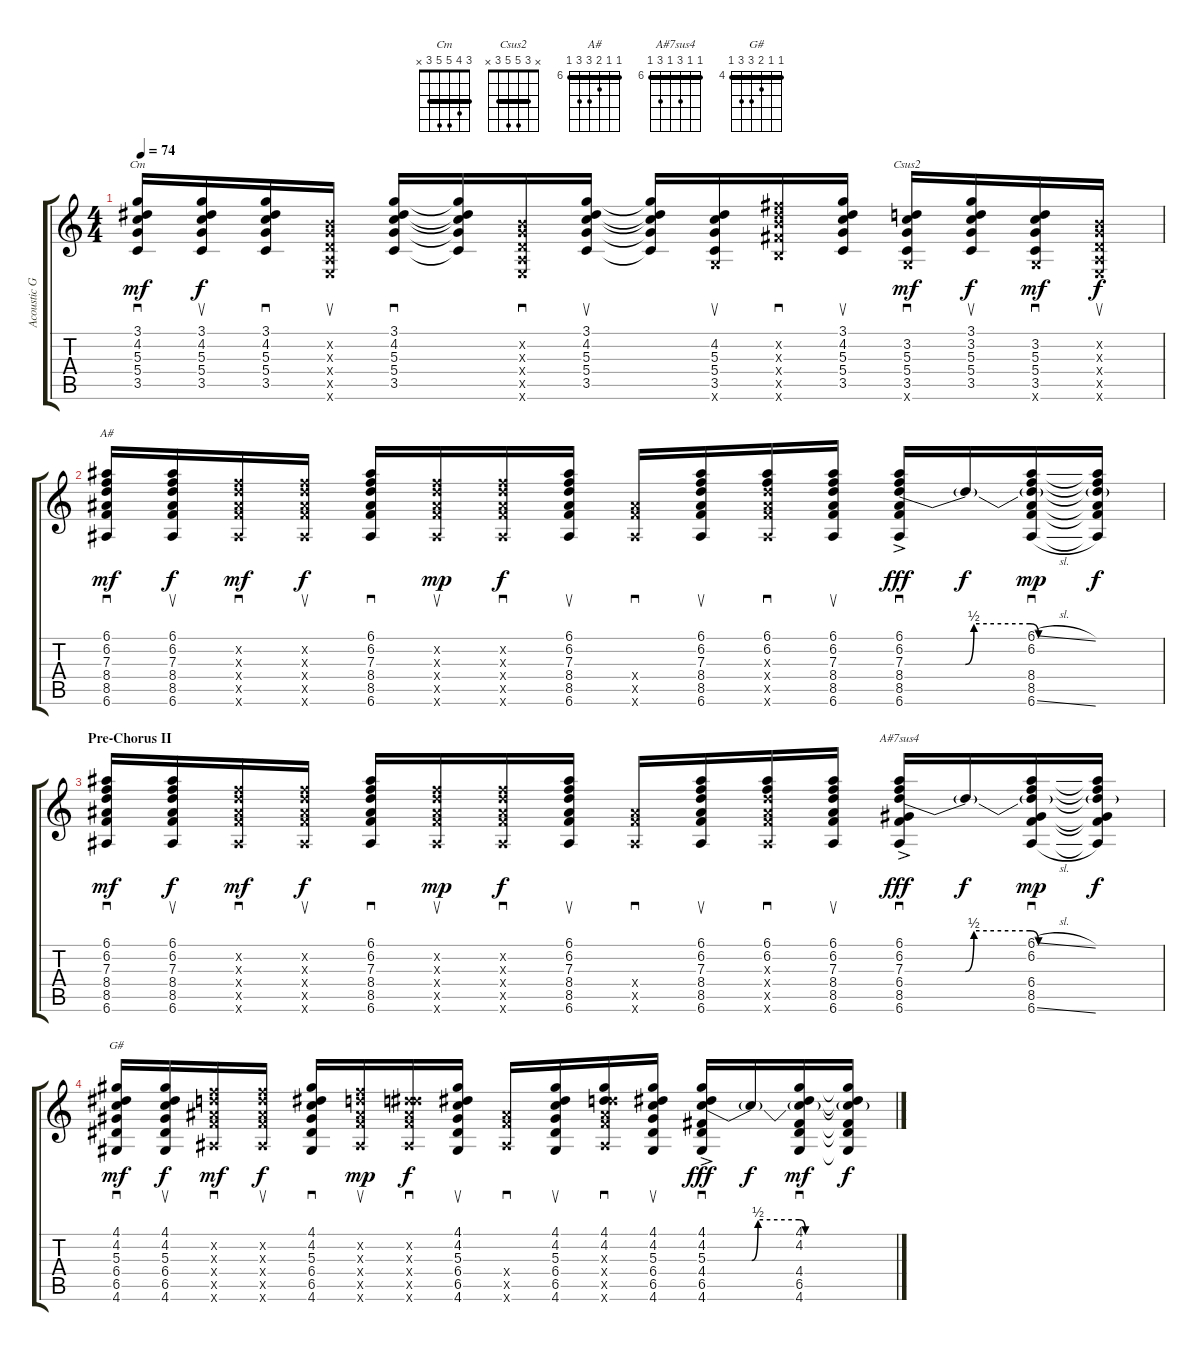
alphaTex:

\track ("Acoustic Guitar" "Acoustic G") {instrument acousticguitarsteel}
\staff {score tabs}
\tuning (E4 B3 G3 D3 A2 E2) {hide}
\chord ("Cm" 3 4 5 5 3 x) {barre 3}
\chord ("Csus2" x 3 5 5 3 x) {barre 3}
\chord ("A#" 6 6 7 8 8 6) {firstfret 6 barre 6}
\chord ("A#7sus4" 6 6 8 6 8 6) {firstfret 6 barre 6}
\chord ("G#" 4 4 5 6 6 4) {firstfret 4 barre 4}
\ts (4 4)
\tempo 74
\clef g2
\ks c
(3.1 4.2 5.3 5.4 3.5).16{sd ch "Cm" dy mf} (3.1 4.2 5.3 5.4 3.5).16{su dy f} (3.1 4.2 5.3 5.4 3.5).16{sd} (0.2{x} 0.3{x} 0.4{x} 0.5{x} 0.6{x}).16{su} (3.1 4.2 5.3 5.4 3.5).16{sd} (3.1{t} 4.2{t} 5.3{t} 5.4{t} 3.5{t}).16 (0.2{x} 0.3{x} 0.4{x} 0.5{x} 0.6{x}).16{sd} (3.1 4.2 5.3 5.4 3.5).16{su} (3.1{t} 4.2{t} 5.3{t} 5.4{t} 3.5{t}).16 (4.2 5.3 5.4 3.5 3.6{x}).16{su} (7.2{x} 8.3{x} 9.4{x} 9.5{x} 7.6{x}).16{sd} (3.1 4.2 5.3 5.4 3.5).16{su} (3.2 5.3 5.4 3.5 3.6{x}).16{sd ch "Csus2" dy mf} (3.1 3.2 5.3 5.4 3.5).16{su dy f} (3.2 5.3 5.4 3.5 3.6{x}).16{sd dy mf} (0.2{x} 0.3{x} 0.4{x} 0.5{x} 0.6{x}).16{su dy f} |
(6.1 6.2 7.3 8.4 8.5 6.6).16{sd ch "A#" dy mf} (6.1 6.2 7.3 8.4 8.5 6.6).16{su dy f} (6.2{x} 7.3{x} 8.4{x} 8.5{x} 6.6{x}).16{sd dy mf} (6.2{x} 7.3{x} 8.4{x} 8.5{x} 6.6{x}).16{su dy f} (6.1 6.2 7.3 8.4 8.5 6.6).16{sd} (6.2{x} 7.3{x} 8.4{x} 8.5{x} 6.6{x}).16{su dy mp} (6.2{x} 7.3{x} 8.4{x} 8.5{x} 6.6{x}).16{sd dy f} (6.1 6.2 7.3 8.4 8.5 6.6).16{su} (8.4{x} 8.5{x} 6.6{x}).16{sd} (6.1 6.2 7.3 8.4 8.5 6.6).16{su} (6.1 6.2 7.3{x} 8.4{x} 8.5{x} 6.6{x}).16{sd} (6.1 6.2 7.3 8.4 8.5 6.6).16{su} (6.1 6.2 7.3{be (custom 0 0 14 0 16 2 29 2 31 0 45 0 60 0) ac} 8.4 8.5 6.6).16{sd dy fff} 7.3{t}.16{dy f} (6.1{sl} 6.2 7.3{t} 8.4 8.5 6.6{sl}).16{sd dy mp} (6.1{t} 6.2{t} 7.3{t} 8.4{t} 8.5{t} 6.6{t}).16{dy f} |
\section ("" "Pre-Chorus II")
(6.1 6.2 7.3 8.4 8.5 6.6).16{sd dy mf} (6.1 6.2 7.3 8.4 8.5 6.6).16{su dy f} (6.2{x} 7.3{x} 8.4{x} 8.5{x} 6.6{x}).16{sd dy mf} (6.2{x} 7.3{x} 8.4{x} 8.5{x} 6.6{x}).16{su dy f} (6.1 6.2 7.3 8.4 8.5 6.6).16{sd} (6.2{x} 7.3{x} 8.4{x} 8.5{x} 6.6{x}).16{su dy mp} (6.2{x} 7.3{x} 8.4{x} 8.5{x} 6.6{x}).16{sd dy f} (6.1 6.2 7.3 8.4 8.5 6.6).16{su} (8.4{x} 8.5{x} 6.6{x}).16{sd} (6.1 6.2 7.3 8.4 8.5 6.6).16{su} (6.1 6.2 7.3{x} 8.4{x} 8.5{x} 6.6{x}).16{sd} (6.1 6.2 7.3 8.4 8.5 6.6).16{su} (6.1 6.2 7.3{be (custom 0 0 14 0 16 2 29 2 31 0 45 0 60 0) ac} 6.4 8.5 6.6).16{sd ch "A#7sus4" dy fff} 7.3{t}.16{dy f} (6.1{sl} 6.2 7.3{t} 6.4 8.5 6.6{sl}).16{sd dy mp} (6.1{t} 6.2{t} 7.3{t} 6.4{t} 8.5{t} 6.6{t}).16{dy f} |
(4.1 4.2 5.3 6.4 6.5 4.6).16{sd ch "G#" dy mf} (4.1 4.2 5.3 6.4 6.5 4.6).16{su dy f} (6.2{x} 7.3{x} 8.4{x} 8.5{x} 6.6{x}).16{sd dy mf} (6.2{x} 7.3{x} 8.4{x} 8.5{x} 6.6{x}).16{su dy f} (4.1 4.2 5.3 6.4 6.5 4.6).16{sd} (6.2{x} 7.3{x} 8.4{x} 8.5{x} 6.6{x}).16{su dy mp} (4.2{x} 7.3{x} 8.4{x} 8.5{x} 6.6{x}).16{sd dy f} (4.1 4.2 5.3 6.4 6.5 4.6).16{su} (8.4{x} 8.5{x} 6.6{x}).16{sd} (4.1 4.2 5.3 6.4 6.5 4.6).16{su} (4.1 4.2 7.3{x} 8.4{x} 8.5{x} 6.6{x}).16{sd} (4.1 4.2 5.3 6.4 6.5 4.6).16{su} (4.1 4.2 5.3{be (custom 0 0 14 0 16 2 29 2 31 0 45 0 60 0) ac} 4.4 6.5 4.6).16{sd dy fff} 5.3{t}.16{dy f} (4.1 4.2 5.3{t} 4.4 6.5 4.6).16{sd dy mf} (4.1{t} 4.2{t} 5.3{t} 4.4{t} 6.5{t} 4.6{t}).16{dy f}
